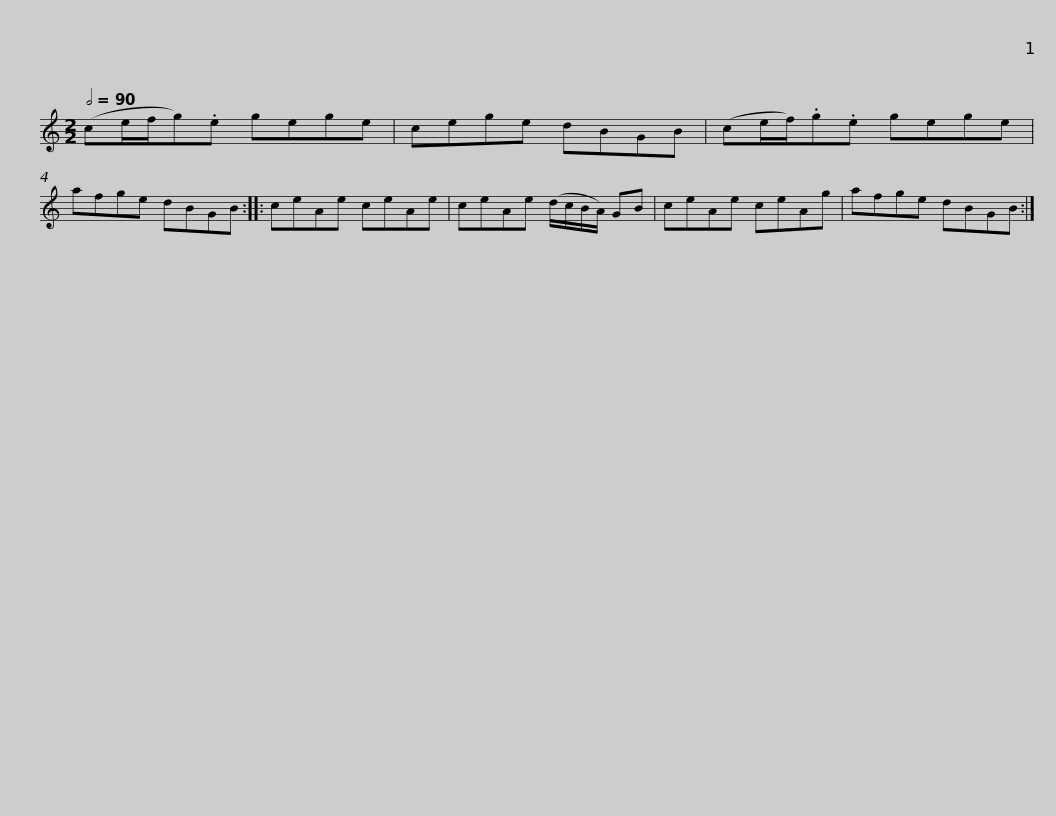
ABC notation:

X:1
L:1/8
Q:1/2=90
M:2/2
I:linebreak $
K:C
V:1 treble
V:1
 (ce/f/g).e gege | cege dBGB | (ce/f/).g.e gege | afge dBGB :: ceAe ceAe |$ %5
 ceAe (d/c/B/A/) GB | ceAe ceAg | afge dBGB :| %8
